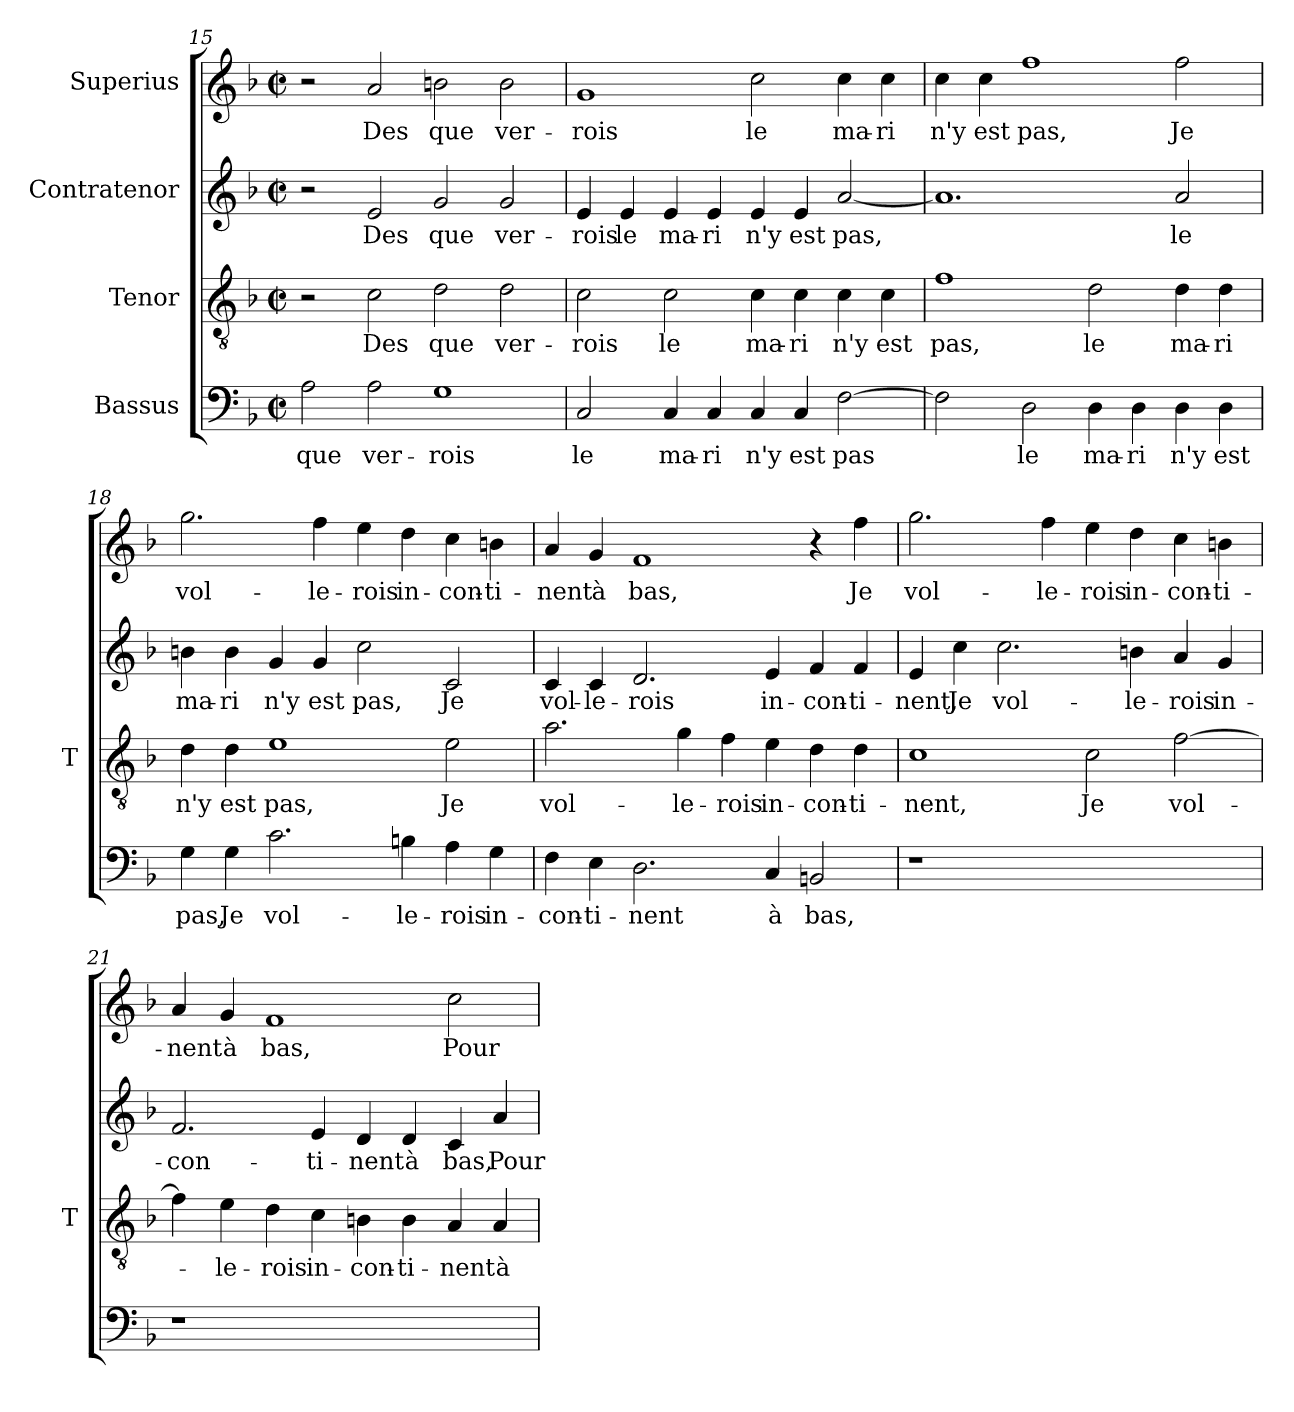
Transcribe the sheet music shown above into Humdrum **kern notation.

**kern	**text	**kern	**text	**kern	**text	**kern	**text
*part4	*part4	*part3	*part3	*part2	*part2	*part1	*part1
*staff4	*staff4	*staff3	*staff3	*staff2	*staff2	*staff1	*staff1
*I"Bassus	*	*I"Tenor	*	*I"Contratenor	*	*I"Superius	*
*	*	*I'T	*	*	*	*	*
*clefF4	*	*clefGv2	*	*clefG2	*	*clefG2	*
*k[b-]	*	*k[b-]	*	*k[b-]	*	*k[b-]	*
*F:	*	*F:	*	*F:	*	*F:	*
*M2/2	*	*M2/2	*	*M2/2	*	*M2/2	*
*met(c|)	*	*met(c|)	*	*met(c|)	*	*met(c|)	*
=15	=15	=15	=15	=15	=15	=15	=15
2A	-que	2r	.	2r	.	2r	.
2A	ver-	2c	-Des	2e	-Des	2a	-Des
1G	-rois	2d	-que	2g	-que	2b	-que
.	.	2d	ver-	2g	ver-	2b	ver-
!!LO:PB:g=z
=16	=16	=16	=16	=16	=16	=16	=16
2C	-le	2c	-rois	4e	-rois	1g	-rois
.	.	.	.	4e	-le	.	.
4C	ma-	2c	-le	4e	ma-	.	.
4C	-ri	.	.	4e	-ri	.	.
4C	-n'y	4c	ma-	4e	-n'y	2cc	-le
4C	-est	4c	-ri	4e	-est	.	.
[2F	-pas	4c	-n'y	[2a	-pas,	4cc	ma-
.	.	4c	-est	.	.	4cc	-ri
=17	=17	=17	=17	=17	=17	=17	=17
2F]	.	1f	-pas,	1.a]	.	4cc	-n'y
.	.	.	.	.	.	4cc	-est
2D	-le	.	.	.	.	1ff	-pas,
4D	ma-	2d	-le	.	.	.	.
4D	-ri	.	.	.	.	.	.
4D	-n'y	4d	ma-	2a	-le	2ff	-Je
4D	-est	4d	-ri	.	.	.	.
=18	=18	=18	=18	=18	=18	=18	=18
4G	-pas,	4d	-n'y	4b	ma-	2.gg	vol-
4G	-Je	4d	-est	4b	-ri	.	.
2.c	vol-	1e	-pas,	4g	-n'y	.	.
.	.	.	.	4g	-est	4ff	le-
.	.	.	.	2cc	-pas,	4ee	-rois
4B	le-	.	.	.	.	4dd	in-
4A	-rois	2e	-Je	2c	-Je	4cc	con-
4G	in-	.	.	.	.	4b	ti-
=19	=19	=19	=19	=19	=19	=19	=19
4F	con-	2.a	vol-	4c	vol-	4a	-nent
4E	ti-	.	.	4c	le-	4g	-à
2.D	-nent	.	.	2.d	-rois	1f	-bas,
.	.	4g	le-	.	.	.	.
.	.	4f	-rois	.	.	.	.
4C	-à	4e	in-	4e	in-	.	.
2BB	-bas,	4d	con-	4f	con-	4r	.
.	.	4d	ti-	4f	ti-	4ff	-Je
=20	=20	=20	=20	=20	=20	=20	=20
1r	.	1c	-nent,	4e	-nent,	2.gg	vol-
.	.	.	.	4cc	-Je	.	.
.	.	.	.	2.cc	vol-	.	.
.	.	.	.	.	.	4ff	le-
1ryy	.	2c	-Je	.	.	4ee	-rois
.	.	.	.	4b	le-	4dd	in-
.	.	[2f	vol-	4a	-rois	4cc	con-
.	.	.	.	4g	in-	4b	ti-
=21	=21	=21	=21	=21	=21	=21	=21
1r	.	4f]	.	2.f	con-	4a	-nent
.	.	4e	le-	.	.	4g	-à
.	.	4d	-rois	.	.	1f	-bas,
.	.	4c	in-	4e	ti-	.	.
1ryy	.	4B	con-	4d	-nent	.	.
.	.	4B	ti-	4d	-à	.	.
.	.	4A	-nent	4c	-bas,	2cc	-Pour
.	.	4A	-à	4a	-Pour	.	.
=	=	=	=	=	=	=	=
*-	*-	*-	*-	*-	*-	*-	*-
